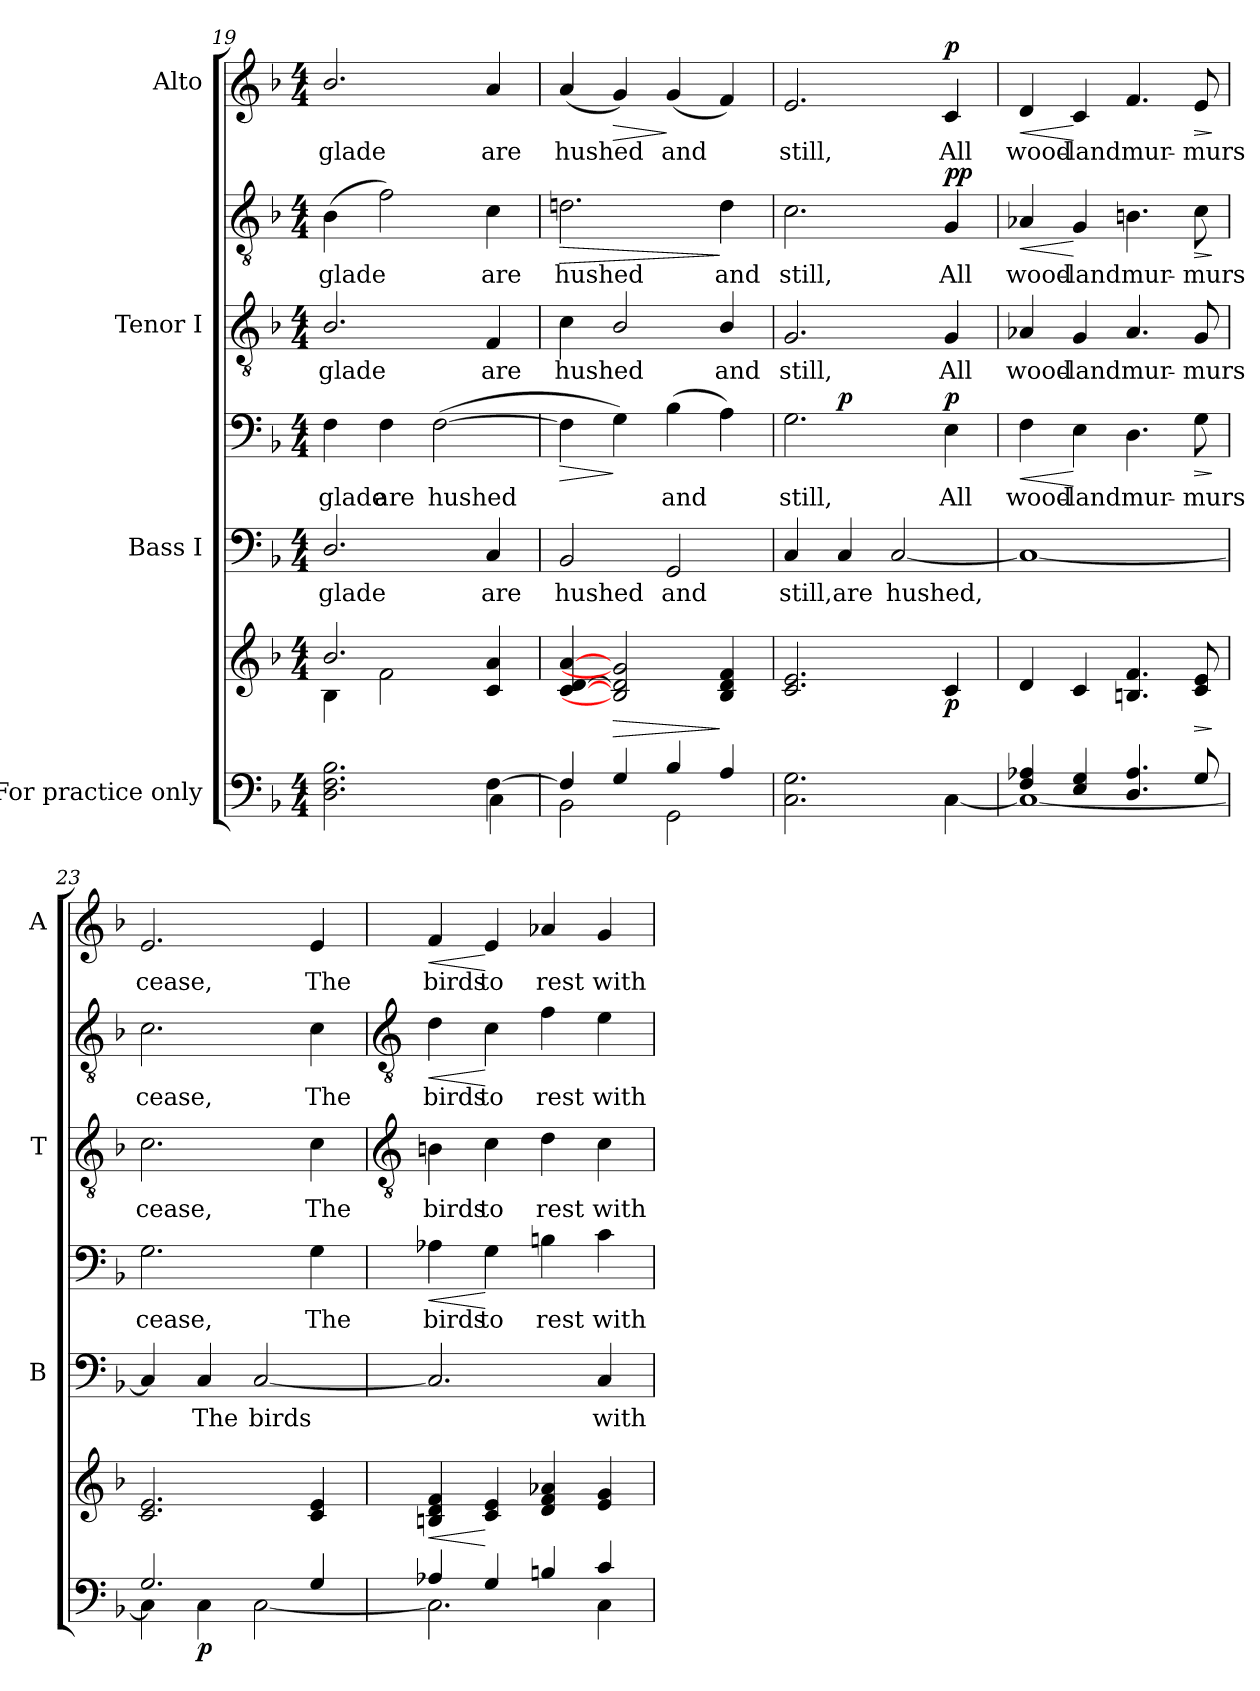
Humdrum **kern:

**kern	**kern	**dynam	**kern	**text	**kern	**text	**dynam	**kern	**text	**kern	**text	**dynam	**kern	**text	**dynam
*part4	*part4	*part4	*part3	*part3	*part3	*part3	*part3	*part2	*part2	*part2	*part2	*part2	*part1	*part1	*part1
*staff7	*staff6	*staff6/7	*staff5	*staff5	*staff4	*staff4	*staff4/5	*staff3	*staff3	*staff2	*staff2	*staff2/3	*staff1	*staff1	*staff1
*I"For practice  only	*	*	*I"Bass I	*	*	*	*	*I"Tenor I	*	*	*	*	*I"Alto	*	*
*	*	*	*I'B	*	*	*	*	*I'T	*	*	*	*	*I'A	*	*
!!LO:LB:g=z
*clefF4	*clefG2	*	*clefF4	*	*clefF4	*	*	*clefGv2	*	*clefGv2	*	*	*clefG2	*	*
*k[b-]	*k[b-]	*	*k[b-]	*	*k[b-]	*	*	*k[b-]	*	*k[b-]	*	*	*k[b-]	*	*
*F:	*F:	*	*F:	*	*F:	*	*	*F:	*	*F:	*	*	*F:	*	*
*M4/4	*M4/4	*	*M4/4	*	*M4/4	*	*	*M4/4	*	*M4/4	*	*	*M4/4	*	*
=19	=19	=19	=19	=19	=19	=19	=19	=19	=19	=19	=19	=19	=19	=19	=19
*^	*^	*	*	*	*	*	*	*	*	*	*	*	*	*	*
!	!	!	!	!	!	!LO:LY:b	!	!LO:LY:b	!	!	!LO:LY:b	!	!LO:LY:b	!	!	!LO:LY:b	!
2.ryy	2.D\ 2.F\ 2.B-\	2.b-/	4B-\	.	2.D/	glade	4F	glade	.	2.B-/	glade	(>4B-	glade	.	2.b-/	glade	.
!	!	!	!	!	!	!	!	!LO:LY:b	!	!	!	!	!	!	!	!	!
.	.	.	2f\	.	.	.	4F	are	.	.	.	2f)	.	.	.	.	.
!	!	!	!	!	!	!	!	!LO:LY:b	!	!	!	!	!	!	!	!	!
.	.	.	.	.	.	.	(>[2F	hushed	.	.	.	.	.	.	.	.	.
!	!	!	!	!	!	!LO:LY:b	!	!	!	!	!LO:LY:b	!	!LO:LY:b	!	!	!LO:LY:b	!
[4F\	4C\	4c/ 4a/	4ryy	.	4C	are	.	.	.	4F	are	4c	are	.	4a	are	.
=20	=20	=20	=20	=20	=20	=20	=20	=20	=20	=20	=20	=20	=20	=20	=20	=20	=20
!	!	!	!	!	!	!LO:LY:b	!	!	!LO:HP:b	!	!LO:LY:b	!	!LO:LY:b	!LO:HP:b	!	!LO:LY:b	!
4F/]	2BB-\	[4c/ [4d/ [4a/	1ryy	.	2BB-	hushed	4F]	.	>	4c	hushed	2.dn	hushed	>	(<4a	hushed	.
!	!	!	!	!LO:HP:b	!	!	!	!	!	!	!	!	!	!	!	!	!LO:HP:b
4G/	.	2B-/] 2d/] 2g/]	.	>	.	.	4G)	.	]	2B-/	.	.	.	.	4g)	.	>
!	!	!	!	!	!	!LO:LY:b	!	!LO:LY:b	!	!	!	!	!	!	!	!LO:LY:b	!
4B-/	2GG\	.	.	.	2GG	and	(>4B-	and	.	.	.	.	.	.	(<4g	and	]
!	!	!	!	!	!	!	!	!	!	!	!LO:LY:b	!	!LO:LY:b	!	!	!	!
4A/	.	4B-/ 4d/ 4f/	.	]	.	.	4A)	.	.	4B-/	and	4d	and	]	4f)	.	.
=21	=21	=21	=21	=21	=21	=21	=21	=21	=21	=21	=21	=21	=21	=21	=21	=21	=21
!	!	!	!	!	!	!LO:LY:b	!	!LO:LY:b	!	!	!LO:LY:b	!	!LO:LY:b	!	!	!LO:LY:b	!
1ryy	2.C\ 2.G\	2.c/ 2.e/	1ryy	.	4C	still,	2.G	still,	.	2.G	still,	2.c	still,	.	2.e	still,	.
!	!	!	!	!	!	!LO:LY:b	!	!	!LO:DY:b=2	!	!	!	!	!	!	!	!
.	.	.	.	.	4C	are	.	.	p	.	.	.	.	.	.	.	.
!	!	!	!	!	!	!LO:LY:b	!	!	!	!	!	!	!	!	!	!	!
.	.	.	.	.	[2C	hushed,	.	.	.	.	.	.	.	.	.	.	.
!	!	!	!	!LO:DY:b	!	!	!	!LO:LY:b	!LO:DY:b	!	!LO:LY:b	!	!LO:LY:b	!LO:DY:b=2	!	!LO:LY:b	!
!	!	!	!	!	!	!	!	!	!	!	!	!	!	!LO:DY:n=1:b	!	!	!LO:DY:b
.	[4C\	4c/	.	p	.	.	4E	All	p	4G	All	4G	All	p p	4c	All	p
=22	=22	=22	=22	=22	=22	=22	=22	=22	=22	=22	=22	=22	=22	=22	=22	=22	=22
!	!	!	!	!LO:HP:b	!	!	!	!LO:LY:b	!LO:HP:b	!	!LO:LY:b	!	!LO:LY:b	!LO:HP:b	!	!LO:LY:b	!LO:HP:b
4F/ 4A-X/	1C\_	4d/	1ryy	<	1C_	.	4F	wood-	<	4A-X	wood-	4A-X	wood-	<	4d	wood-	<
!	!	!	!	!	!	!	!	!LO:LY:b	!	!	!LO:LY:b	!	!LO:LY:b	!	!	!LO:LY:b	!
4E/ 4G/	.	4c/	.	[	.	.	4E	-land	[	4G	-land	4G	-land	[	4c	-land	[
!	!	!	!	!	!	!	!	!LO:LY:b	!	!	!LO:LY:b	!	!LO:LY:b	!	!	!LO:LY:b	!
4.D/ 4.A-/	.	4.Bn/ 4.f/	.	.	.	.	4.D	mur-	.	4.A-	mur-	4.Bn	mur-	.	4.f	mur-	.
!	!	!	!	!LO:HP:b	!	!	!	!LO:LY:b	!LO:HP:b	!	!LO:LY:b	!	!LO:LY:b	!LO:HP:b	!	!LO:LY:b	!LO:HP:b
8G/	.	8c/ 8e/	.	>	.	.	8G	-murs	>	8G	-murs	8c	-murs	>	8e	-murs	>
*v	*v	*	*	*	*	*	*	*	*	*	*	*	*	*	*	*	*
*	*v	*v	*	*	*	*	*	*	*	*	*	*	*	*	*	*
.	.	]	.	.	.	.	]	.	.	.	.	]	.	.	]
=23	=23	=23	=23	=23	=23	=23	=23	=23	=23	=23	=23	=23	=23	=23	=23
*^	*^	*	*	*	*	*	*	*	*	*	*	*	*	*	*
!	!	!	!	!	!	!	!	!LO:LY:b	!	!	!LO:LY:b	!	!LO:LY:b	!	!	!LO:LY:b	!
2.G/	4C\]	2.c/ 2.e/	1ryy	.	4C]	.	2.G	cease,	.	2.c	cease,	2.c	cease,	.	2.e	cease,	.
!	!	!	!	!LO:DY:b=2	!	!LO:LY:b	!	!	!	!	!	!	!	!	!	!	!
.	4C\	.	.	p	4C	The	.	.	.	.	.	.	.	.	.	.	.
!	!	!	!	!	!	!LO:LY:b	!	!	!	!	!	!	!	!	!	!	!
.	[2C\	.	.	.	[2C	birds	.	.	.	.	.	.	.	.	.	.	.
!	!	!	!	!	!	!	!	!LO:LY:b	!	!	!LO:LY:b	!	!LO:LY:b	!	!	!LO:LY:b	!
4G/	.	4c/ 4e/	.	.	.	.	4G	The	.	4c	The	4c	The	.	4e	The	.
!!LO:LB:g=z
=24	=24	=24	=24	=24	=24	=24	=24	=24	=24	=24	=24	=24	=24	=24	=24	=24	=24
*	*	*	*	*	*	*	*	*	*	*clefGv2	*	*clefGv2	*	*	*	*	*
!	!	!	!	!LO:HP:b	!	!	!	!LO:LY:b	!LO:HP:b	!	!LO:LY:b	!	!LO:LY:b	!LO:HP:b	!	!LO:LY:b	!LO:HP:b
4A-X/	2.C\]	4Bn/ 4d/ 4f/	1ryy	<	2.C]	.	4A-X	birds	<	4Bn	-birds	4d	birds	<	4f	birds	<
!	!	!	!	!	!	!	!	!LO:LY:b	!	!	!LO:LY:b	!	!LO:LY:b	!	!	!LO:LY:b	!
4G/	.	4c/ 4e/	.	[	.	.	4G	to	[	4c	to	4c	to	[	4e	to	[
!	!	!	!	!	!	!	!	!LO:LY:b	!	!	!LO:LY:b	!	!LO:LY:b	!	!	!LO:LY:b	!
4Bn/	.	4d/ 4f/ 4a-X/	.	.	.	.	4Bn	rest	.	4d	rest	4f	rest	.	4a-X	rest	.
!	!	!	!	!	!	!LO:LY:b	!	!LO:LY:b	!	!	!LO:LY:b	!	!LO:LY:b	!	!	!LO:LY:b	!
4c/	4C\	4e/ 4g/	.	.	4C	-with-	4c	with-	.	4c	with-	4e	with-	.	4g	with-	.
*v	*v	*	*	*	*	*	*	*	*	*	*	*	*	*	*	*	*
*	*v	*v	*	*	*	*	*	*	*	*	*	*	*	*	*	*
=	=	=	=	=	=	=	=	=	=	=	=	=	=	=	=
*-	*-	*-	*-	*-	*-	*-	*-	*-	*-	*-	*-	*-	*-	*-	*-
